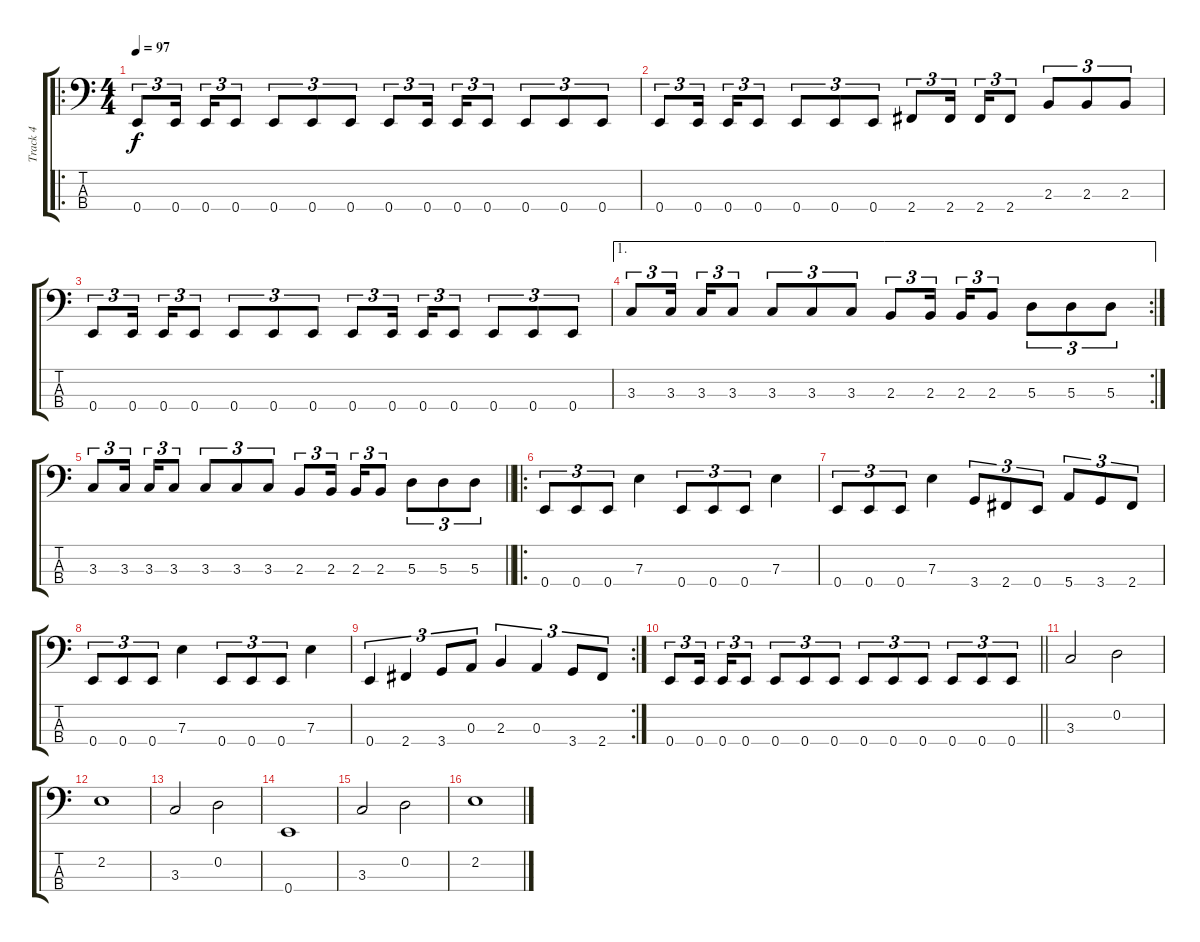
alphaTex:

\track ("Track 4" "Track 4") {instrument electricbasspick}
\staff {score tabs}
\tuning (G2 D2 A1 E1) {hide}
\ro
\ts (4 4)
\tempo 97
\clef f4
\ks c
0.4.8{tu (3 2) dy f} 0.4.16{tu (3 2)} 0.4.16{tu (3 2)} 0.4.8{tu (3 2)} 0.4.8{tu (3 2)} 0.4.8{tu (3 2)} 0.4.8{tu (3 2)} 0.4.8{tu (3 2)} 0.4.16{tu (3 2)} 0.4.16{tu (3 2)} 0.4.8{tu (3 2)} 0.4.8{tu (3 2)} 0.4.8{tu (3 2)} 0.4.8{tu (3 2)} |
0.4.8{tu (3 2)} 0.4.16{tu (3 2)} 0.4.16{tu (3 2)} 0.4.8{tu (3 2)} 0.4.8{tu (3 2)} 0.4.8{tu (3 2)} 0.4.8{tu (3 2)} 2.4.8{tu (3 2)} 2.4.16{tu (3 2)} 2.4.16{tu (3 2)} 2.4.8{tu (3 2)} 2.3.8{tu (3 2)} 2.3.8{tu (3 2)} 2.3.8{tu (3 2)} |
0.4.8{tu (3 2)} 0.4.16{tu (3 2)} 0.4.16{tu (3 2)} 0.4.8{tu (3 2)} 0.4.8{tu (3 2)} 0.4.8{tu (3 2)} 0.4.8{tu (3 2)} 0.4.8{tu (3 2)} 0.4.16{tu (3 2)} 0.4.16{tu (3 2)} 0.4.8{tu (3 2)} 0.4.8{tu (3 2)} 0.4.8{tu (3 2)} 0.4.8{tu (3 2)} |
\ae 1
\rc 2
3.3.8{tu (3 2)} 3.3.16{tu (3 2)} 3.3.16{tu (3 2)} 3.3.8{tu (3 2)} 3.3.8{tu (3 2)} 3.3.8{tu (3 2)} 3.3.8{tu (3 2)} 2.3.8{tu (3 2)} 2.3.16{tu (3 2)} 2.3.16{tu (3 2)} 2.3.8{tu (3 2)} 5.3.8{tu (3 2)} 5.3.8{tu (3 2)} 5.3.8{tu (3 2)} |
\barLineRight lightlight
3.3.8{tu (3 2)} 3.3.16{tu (3 2)} 3.3.16{tu (3 2)} 3.3.8{tu (3 2)} 3.3.8{tu (3 2)} 3.3.8{tu (3 2)} 3.3.8{tu (3 2)} 2.3.8{tu (3 2)} 2.3.16{tu (3 2)} 2.3.16{tu (3 2)} 2.3.8{tu (3 2)} 5.3.8{tu (3 2)} 5.3.8{tu (3 2)} 5.3.8{tu (3 2)} |
\ro
0.4.8{tu (3 2)} 0.4.8{tu (3 2)} 0.4.8{tu (3 2)} 7.3.4 0.4.8{tu (3 2)} 0.4.8{tu (3 2)} 0.4.8{tu (3 2)} 7.3.4 |
0.4.8{tu (3 2)} 0.4.8{tu (3 2)} 0.4.8{tu (3 2)} 7.3.4 3.4.8{tu (3 2)} 2.4.8{tu (3 2)} 0.4.8{tu (3 2)} 5.4.8{tu (3 2)} 3.4.8{tu (3 2)} 2.4.8{tu (3 2)} |
0.4.8{tu (3 2)} 0.4.8{tu (3 2)} 0.4.8{tu (3 2)} 7.3.4 0.4.8{tu (3 2)} 0.4.8{tu (3 2)} 0.4.8{tu (3 2)} 7.3.4 |
\rc 2
0.4.4{tu (3 2)} 2.4.4{tu (3 2)} 3.4.8{tu (3 2)} 0.3.8{tu (3 2)} 2.3.4{tu (3 2)} 0.3.4{tu (3 2)} 3.4.8{tu (3 2)} 2.4.8{tu (3 2)} |
\barLineRight lightlight
0.4.8{tu (3 2)} 0.4.16{tu (3 2)} 0.4.16{tu (3 2)} 0.4.8{tu (3 2)} 0.4.8{tu (3 2)} 0.4.8{tu (3 2)} 0.4.8{tu (3 2)} 0.4.8{tu (3 2)} 0.4.8{tu (3 2)} 0.4.8{tu (3 2)} 0.4.8{tu (3 2)} 0.4.8{tu (3 2)} 0.4.8{tu (3 2)} |
3.3.2 0.2.2 |
2.2.1 |
3.3.2 0.2.2 |
0.4.1 |
3.3.2 0.2.2 |
2.2.1
